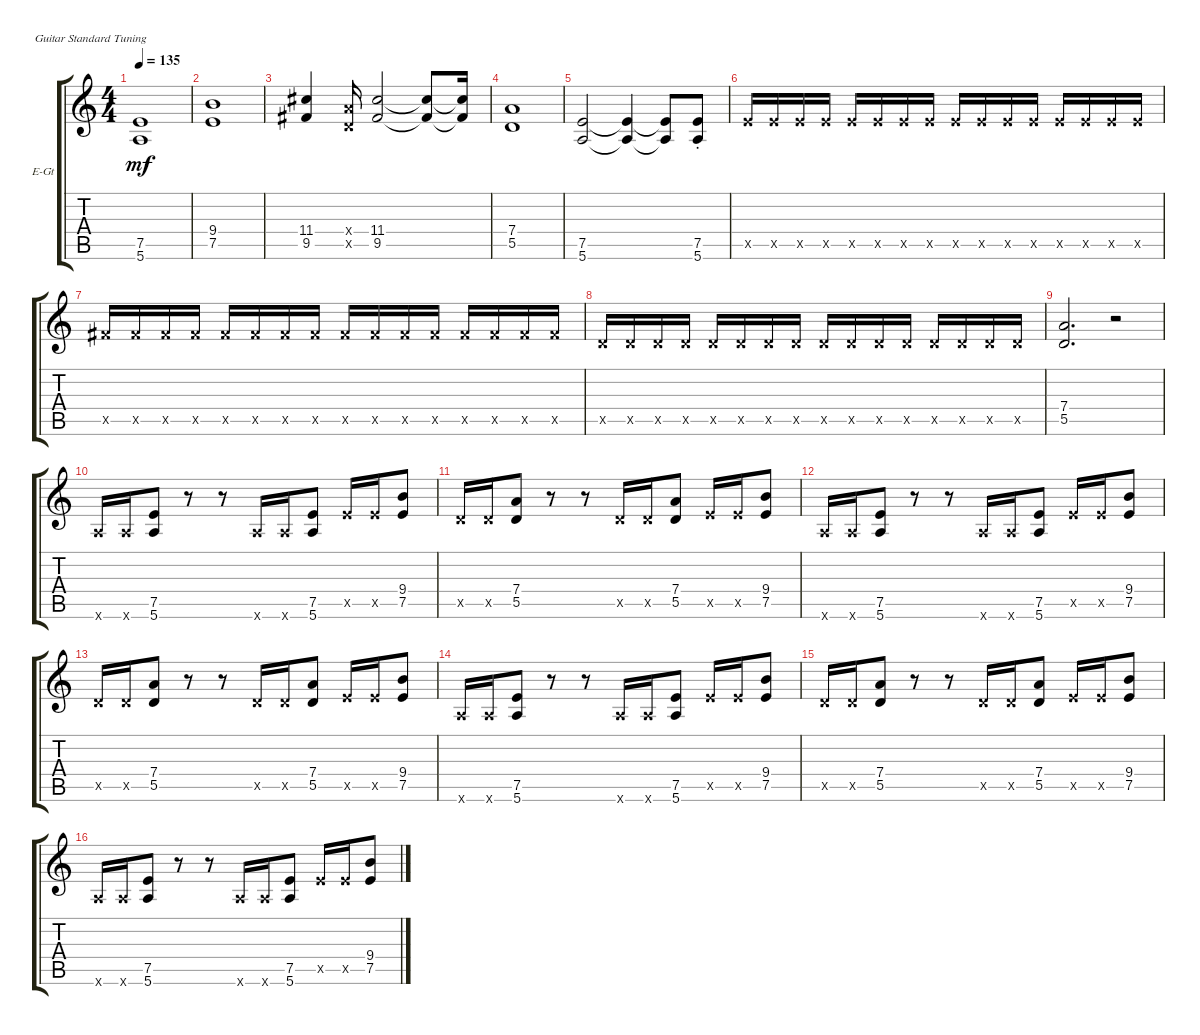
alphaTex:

\defaultSystemsLayout 4
\bracketExtendMode groupsimilarinstruments
\firstSystemTrackNameOrientation horizontal
\otherSystemsTrackNameOrientation horizontal
\track ("Electric Guitar" "E-Gt") {instrument distortionguitar}
\staff {score tabs}
\tuning (E4 B3 G3 D3 A2 E2)
\ts (4 4)
\tempo 135
\clef g2
\scale
0.487395
\ks c
(5.6 7.5).1{dy mf instrument distortionguitar} |
\scale
0.256303 (7.5 9.4).1 |
\scale
0.256303 (9.5 11.4).4 (5.5{x} 7.4{x}).16 (9.5 11.4).2 (9.5{t} 11.4{t}).8 (9.5{t} 11.4{t}).16 |
\scale
0.333333 (5.5 7.4).1 |
\scale
0.333333 (5.6 7.5).2 (5.6{t} 7.5{t}).4 (5.6{t} 7.5{t}).8 (5.6{st} 7.5{st}).8 |
\scale
0.333333 7.5{x}.16 7.5{x}.16 7.5{x}.16 7.5{x}.16 7.5{x}.16 7.5{x}.16 7.5{x}.16 7.5{x}.16 7.5{x}.16 7.5{x}.16 7.5{x}.16 7.5{x}.16 7.5{x}.16 7.5{x}.16 7.5{x}.16 7.5{x}.16 |
\scale
0.333333 9.5{x}.16 9.5{x}.16 9.5{x}.16 9.5{x}.16 9.5{x}.16 9.5{x}.16 9.5{x}.16 9.5{x}.16 9.5{x}.16 9.5{x}.16 9.5{x}.16 9.5{x}.16 9.5{x}.16 9.5{x}.16 9.5{x}.16 9.5{x}.16 |
\scale
0.333333 5.5{x}.16 5.5{x}.16 5.5{x}.16 5.5{x}.16 5.5{x}.16 5.5{x}.16 5.5{x}.16 5.5{x}.16 5.5{x}.16 5.5{x}.16 5.5{x}.16 5.5{x}.16 5.5{x}.16 5.5{x}.16 5.5{x}.16 5.5{x}.16 |
\scale
0.333333 (5.5 7.4).2{d} r.2 |
\scale
0.333333 5.6{x}.16 5.6{x}.16 (5.6 7.5).8 r.8 r.8 5.6{x}.16 5.6{x}.16 (5.6 7.5).8 7.5{x}.16 7.5{x}.16 (9.4 7.5).8 |
\scale
0.333333 5.5{x}.16 5.5{x}.16 (5.5 7.4).8 r.8 r.8 5.5{x}.16 5.5{x}.16 (5.5 7.4).8 7.5{x}.16 7.5{x}.16 (7.5 9.4).8 |
\scale
0.333333 5.6{x}.16 5.6{x}.16 (5.6 7.5).8 r.8 r.8 5.6{x}.16 5.6{x}.16 (5.6 7.5).8 7.5{x}.16 7.5{x}.16 (9.4 7.5).8 |
5.5{x}.16 5.5{x}.16 (5.5 7.4).8 r.8 r.8 5.5{x}.16 5.5{x}.16 (5.5 7.4).8 7.5{x}.16 7.5{x}.16 (7.5 9.4).8 |
5.6{x}.16 5.6{x}.16 (5.6 7.5).8 r.8 r.8 5.6{x}.16 5.6{x}.16 (5.6 7.5).8 7.5{x}.16 7.5{x}.16 (9.4 7.5).8 |
5.5{x}.16 5.5{x}.16 (5.5 7.4).8 r.8 r.8 5.5{x}.16 5.5{x}.16 (5.5 7.4).8 7.5{x}.16 7.5{x}.16 (7.5 9.4).8 |
5.6{x}.16 5.6{x}.16 (5.6 7.5).8 r.8 r.8 5.6{x}.16 5.6{x}.16 (5.6 7.5).8 7.5{x}.16 7.5{x}.16 (9.4 7.5).8
